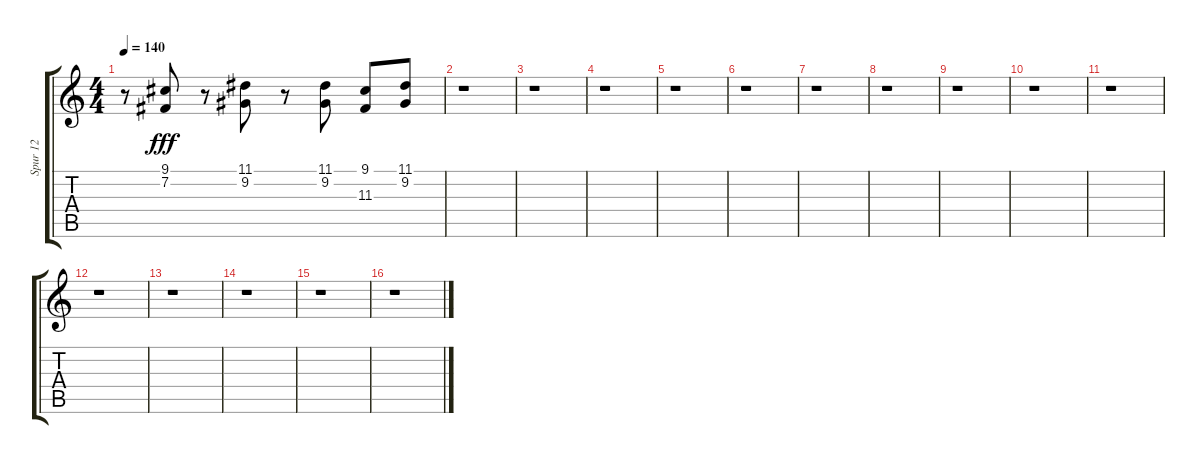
\track ("Spur 12" "Spur 12") {instrument orchestrahit}
\staff {score tabs}
\tuning (E4 B3 G3 D3 A2 E2) {hide}
\ts (4 4)
\tempo 140
\clef g2
\ks c
r.8{dy fff} (9.1 7.2).8 r.8 (11.1 9.2).8 r.8 (11.1 9.2).8 (9.1 11.3).8 (11.1 9.2).8 |
r.1 |
r.1 |
r.1 |
r.1 |
r.1 |
r.1 |
r.1 |
r.1 |
r.1 |
r.1 |
r.1 |
r.1 |
r.1 |
r.1 |
r.1
